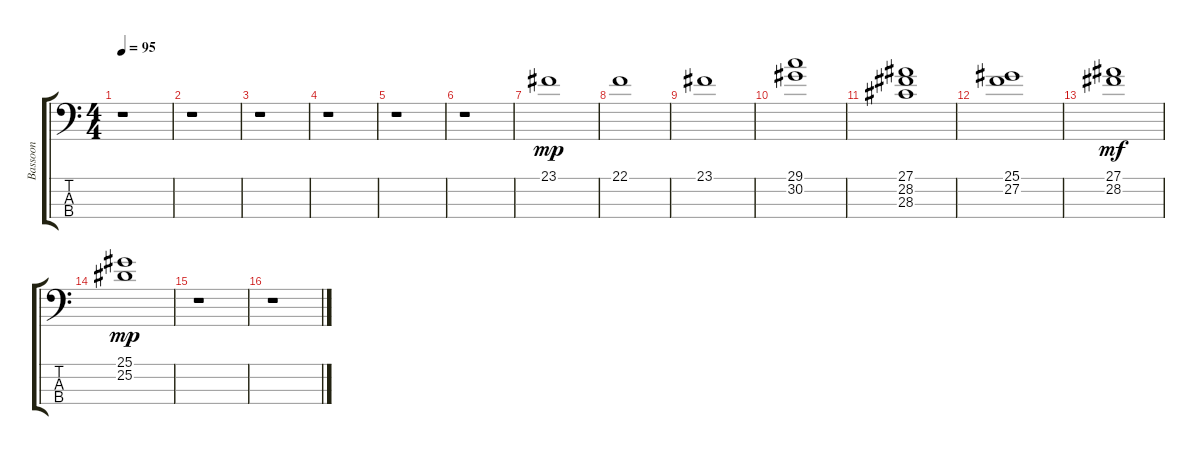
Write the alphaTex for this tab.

\track ("Bassoon" "Bassoon") {instrument bassoon}
\staff {score tabs}
\tuning (G2 D2 A1 E1) {hide}
\ts (4 4)
\tempo 95
\clef f4
\ks c
r.1{dy mp} |
r.1 |
r.1 |
r.1 |
r.1 |
r.1 |
23.1.1 |
22.1.1 |
23.1.1 |
(29.1 30.2).1 |
(27.1 28.2 28.3).1 |
(25.1 27.2).1 |
(27.1 28.2).1{dy mf} |
(25.1 25.2).1{dy mp} |
r.1 |
r.1
